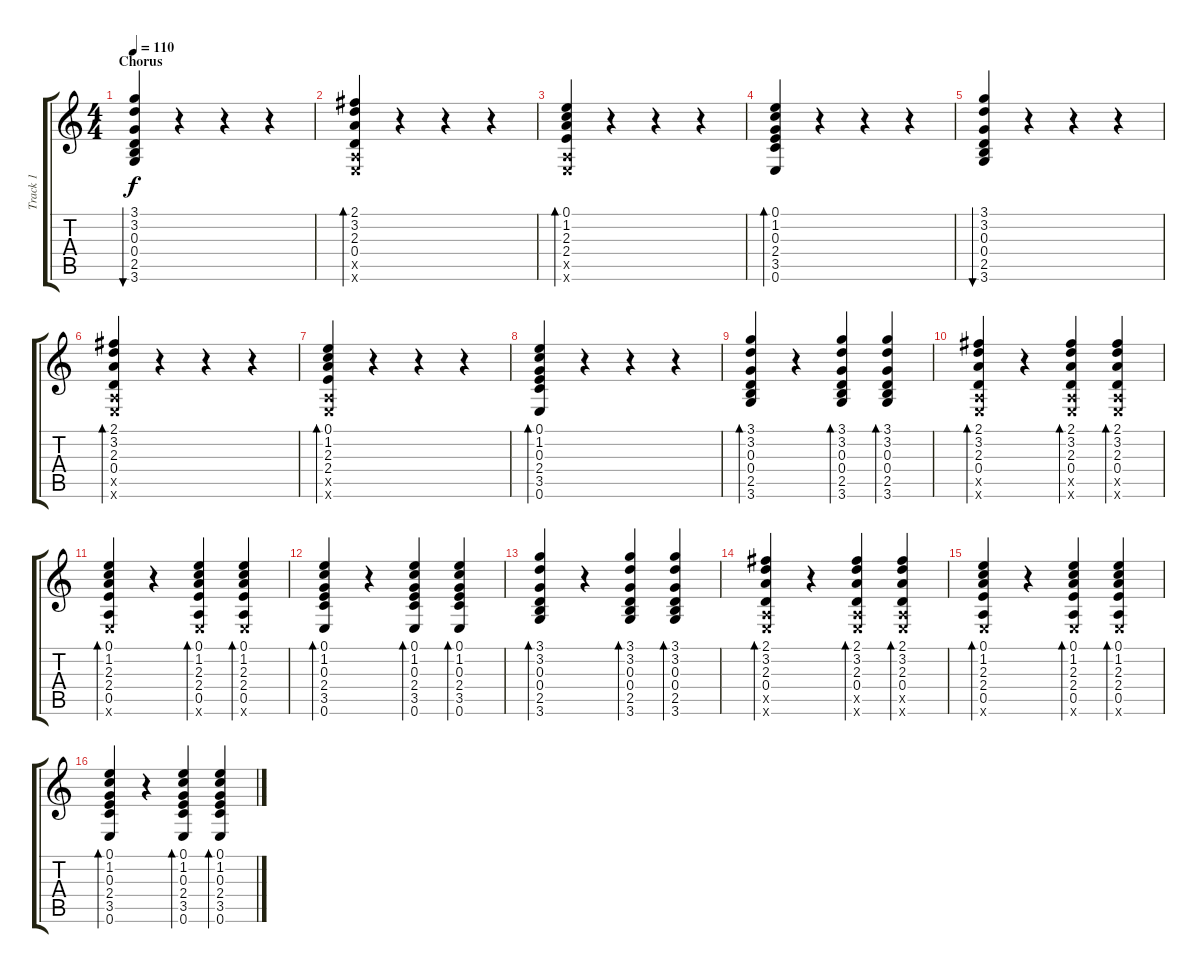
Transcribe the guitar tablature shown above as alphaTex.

\track ("Track 1" "Track 1") {instrument acousticguitarnylon}
\staff {score tabs}
\tuning (E4 B3 G3 D3 A2 E2) {hide}
\ts (4 4)
\section ("" "Chorus")
\tempo 110
\clef g2
\ks c
(3.1 3.2 0.3 0.4 2.5 3.6).4{bu 120 dy f} r.4 r.4 r.4 |
(2.1 3.2 2.3 0.4 0.5{x} 0.6{x}).4{bd 120} r.4 r.4 r.4 |
(0.1 1.2 2.3 2.4 0.5{x} 0.6{x}).4{bd 120} r.4 r.4 r.4 |
(0.1 1.2 0.3 2.4 3.5 0.6).4{bd 120} r.4 r.4 r.4 |
(3.1 3.2 0.3 0.4 2.5 3.6).4{bu 120} r.4 r.4 r.4 |
(2.1 3.2 2.3 0.4 0.5{x} 0.6{x}).4{bd 120} r.4 r.4 r.4 |
(0.1 1.2 2.3 2.4 0.5{x} 0.6{x}).4{bd 120} r.4 r.4 r.4 |
(0.1 1.2 0.3 2.4 3.5 0.6).4{bd 120} r.4 r.4 r.4 |
(3.1 3.2 0.3 0.4 2.5 3.6).4{bd 60} r.4 (3.1 3.2 0.3 0.4 2.5 3.6).4{bd 60} (3.1 3.2 0.3 0.4 2.5 3.6).4{bd 60} |
(2.1 3.2 2.3 0.4 0.5{x} 0.6{x}).4{bd 60} r.4 (2.1 3.2 2.3 0.4 0.5{x} 0.6{x}).4{bd 60} (2.1 3.2 2.3 0.4 0.5{x} 0.6{x}).4{bd 60} |
(0.1 1.2 2.3 2.4 0.5 0.6{x}).4{bd 60} r.4 (0.1 1.2 2.3 2.4 0.5 0.6{x}).4{bd 60} (0.1 1.2 2.3 2.4 0.5 0.6{x}).4{bd 60} |
(0.1 1.2 0.3 2.4 3.5 0.6).4{bd 60} r.4 (0.1 1.2 0.3 2.4 3.5 0.6).4{bd 60} (0.1 1.2 0.3 2.4 3.5 0.6).4{bd 60} |
(3.1 3.2 0.3 0.4 2.5 3.6).4{bd 60} r.4 (3.1 3.2 0.3 0.4 2.5 3.6).4{bd 60} (3.1 3.2 0.3 0.4 2.5 3.6).4{bd 60} |
(2.1 3.2 2.3 0.4 0.5{x} 0.6{x}).4{bd 60} r.4 (2.1 3.2 2.3 0.4 0.5{x} 0.6{x}).4{bd 60} (2.1 3.2 2.3 0.4 0.5{x} 0.6{x}).4{bd 60} |
(0.1 1.2 2.3 2.4 0.5 0.6{x}).4{bd 60} r.4 (0.1 1.2 2.3 2.4 0.5 0.6{x}).4{bd 60} (0.1 1.2 2.3 2.4 0.5 0.6{x}).4{bd 60} |
(0.1 1.2 0.3 2.4 3.5 0.6).4{bd 60} r.4 (0.1 1.2 0.3 2.4 3.5 0.6).4{bd 60} (0.1 1.2 0.3 2.4 3.5 0.6).4{bd 60}
